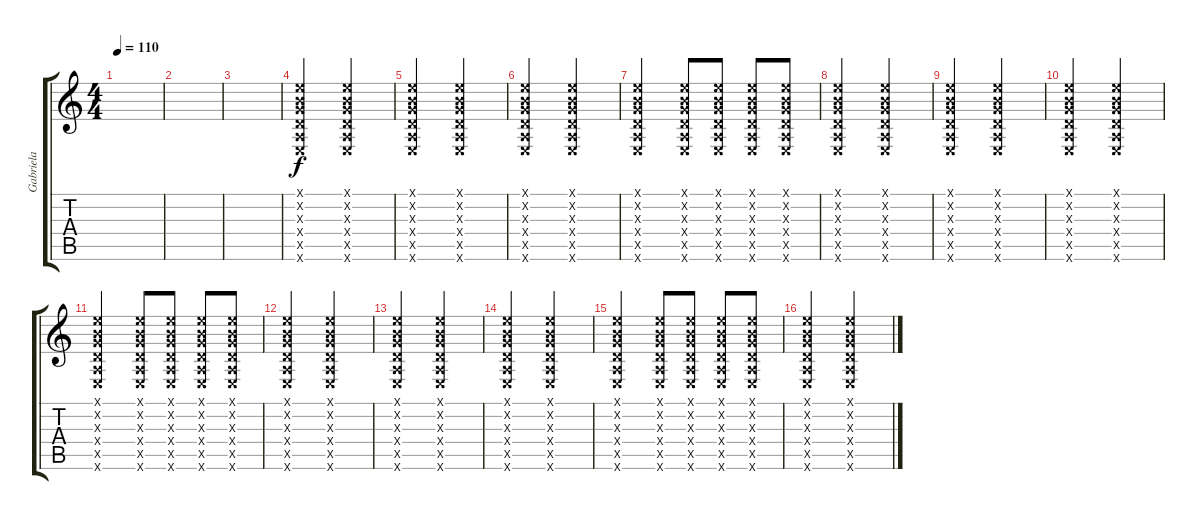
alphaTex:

\track ("Gabriela" "Gabriela") {instrument acousticguitarsteel}
\staff {score tabs}
\tuning (E4 B3 G3 D3 A2 E2) {hide}
\ts (4 4)
\tempo 110
\clef g2
\ks c
|
|
|
(0.1{x} 0.2{x} 0.3{x} 0.4{x} 0.5{x} 0.6{x}).2 (0.1{x} 0.2{x} 0.3{x} 0.4{x} 0.5{x} 0.6{x}).2 |
(0.1{x} 0.2{x} 0.3{x} 0.4{x} 0.5{x} 0.6{x}).2 (0.1{x} 0.2{x} 0.3{x} 0.4{x} 0.5{x} 0.6{x}).2 |
(0.1{x} 0.2{x} 0.3{x} 0.4{x} 0.5{x} 0.6{x}).2 (0.1{x} 0.2{x} 0.3{x} 0.4{x} 0.5{x} 0.6{x}).2 |
(0.1{x} 0.2{x} 0.3{x} 0.4{x} 0.5{x} 0.6{x}).2 (0.1{x} 0.2{x} 0.3{x} 0.4{x} 0.5{x} 0.6{x}).8 (0.1{x} 0.2{x} 0.3{x} 0.4{x} 0.5{x} 0.6{x}).8 (0.1{x} 0.2{x} 0.3{x} 0.4{x} 0.5{x} 0.6{x}).8 (0.1{x} 0.2{x} 0.3{x} 0.4{x} 0.5{x} 0.6{x}).8 |
(0.1{x} 0.2{x} 0.3{x} 0.4{x} 0.5{x} 0.6{x}).2 (0.1{x} 0.2{x} 0.3{x} 0.4{x} 0.5{x} 0.6{x}).2 |
(0.1{x} 0.2{x} 0.3{x} 0.4{x} 0.5{x} 0.6{x}).2 (0.1{x} 0.2{x} 0.3{x} 0.4{x} 0.5{x} 0.6{x}).2 |
(0.1{x} 0.2{x} 0.3{x} 0.4{x} 0.5{x} 0.6{x}).2 (0.1{x} 0.2{x} 0.3{x} 0.4{x} 0.5{x} 0.6{x}).2 |
(0.1{x} 0.2{x} 0.3{x} 0.4{x} 0.5{x} 0.6{x}).2 (0.1{x} 0.2{x} 0.3{x} 0.4{x} 0.5{x} 0.6{x}).8 (0.1{x} 0.2{x} 0.3{x} 0.4{x} 0.5{x} 0.6{x}).8 (0.1{x} 0.2{x} 0.3{x} 0.4{x} 0.5{x} 0.6{x}).8 (0.1{x} 0.2{x} 0.3{x} 0.4{x} 0.5{x} 0.6{x}).8 |
(0.1{x} 0.2{x} 0.3{x} 0.4{x} 0.5{x} 0.6{x}).2 (0.1{x} 0.2{x} 0.3{x} 0.4{x} 0.5{x} 0.6{x}).2 |
(0.1{x} 0.2{x} 0.3{x} 0.4{x} 0.5{x} 0.6{x}).2 (0.1{x} 0.2{x} 0.3{x} 0.4{x} 0.5{x} 0.6{x}).2 |
(0.1{x} 0.2{x} 0.3{x} 0.4{x} 0.5{x} 0.6{x}).2 (0.1{x} 0.2{x} 0.3{x} 0.4{x} 0.5{x} 0.6{x}).2 |
(0.1{x} 0.2{x} 0.3{x} 0.4{x} 0.5{x} 0.6{x}).2 (0.1{x} 0.2{x} 0.3{x} 0.4{x} 0.5{x} 0.6{x}).8 (0.1{x} 0.2{x} 0.3{x} 0.4{x} 0.5{x} 0.6{x}).8 (0.1{x} 0.2{x} 0.3{x} 0.4{x} 0.5{x} 0.6{x}).8 (0.1{x} 0.2{x} 0.3{x} 0.4{x} 0.5{x} 0.6{x}).8 |
(0.1{x} 0.2{x} 0.3{x} 0.4{x} 0.5{x} 0.6{x}).2 (0.1{x} 0.2{x} 0.3{x} 0.4{x} 0.5{x} 0.6{x}).2
